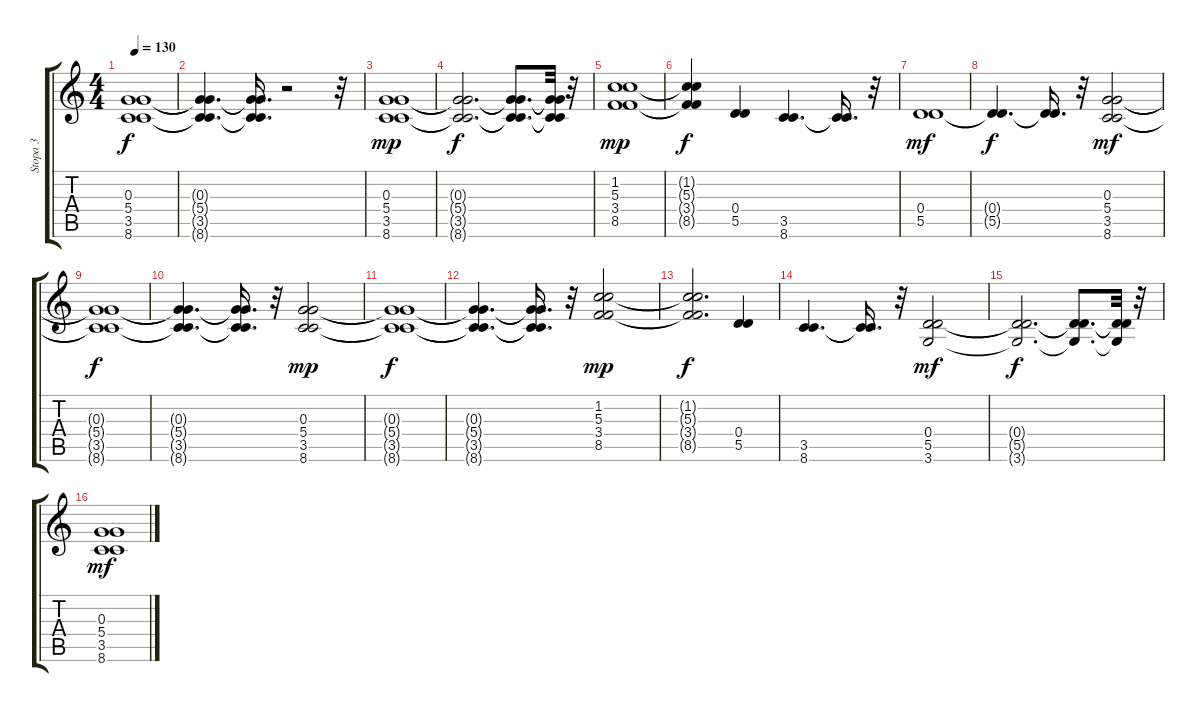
\track ("Stopa 3" "Stopa 3") {instrument electricguitarclean}
\staff {score tabs}
\tuning (E4 B3 G3 D3 A2 E2) {hide}
\ts (4 4)
\tempo 130
\clef g2
\ks c
(0.3{t} 5.4{t} 3.5{t} 8.6{t}).1{dy f} |
(0.3{t} 5.4{t} 3.5{t} 8.6{t}).4{d} (0.3{t} 5.4{t} 3.5{t} 8.6{t}).16{d} r.2 r.32 |
(0.3 5.4 3.5 8.6).1{dy mp} |
(0.3{t} 5.4{t} 3.5{t} 8.6{t}).2{d dy f} (0.3{t} 5.4{t} 3.5{t} 8.6{t}).8{d} (0.3{t} 5.4{t} 3.5{t} 8.6{t}).32 r.32 |
(1.2 5.3 3.4 8.5).1{dy mp} |
(1.2{t} 5.3{t} 3.4{t} 8.5{t}).4{dy f} (0.4 5.5).4 (3.5 8.6).4{d} (3.5{t} 8.6{t}).16{d} r.32 |
(0.4 5.5).1{dy mf} |
(0.4{t} 5.5{t}).4{d dy f} (0.4{t} 5.5{t}).16{d} r.32 (0.3 5.4 3.5 8.6).2{dy mf} |
(0.3{t} 5.4{t} 3.5{t} 8.6{t}).1{dy f} |
(0.3{t} 5.4{t} 3.5{t} 8.6{t}).4{d} (0.3{t} 5.4{t} 3.5{t} 8.6{t}).16{d} r.32 (0.3 5.4 3.5 8.6).2{dy mp} |
(0.3{t} 5.4{t} 3.5{t} 8.6{t}).1{dy f} |
(0.3{t} 5.4{t} 3.5{t} 8.6{t}).4{d} (0.3{t} 5.4{t} 3.5{t} 8.6{t}).16{d} r.32 (1.2 5.3 3.4 8.5).2{dy mp} |
(1.2{t} 5.3{t} 3.4{t} 8.5{t}).2{d dy f} (0.4 5.5).4 |
(3.5 8.6).4{d} (3.5{t} 8.6{t}).16{d} r.32 (0.4 5.5 3.6).2{dy mf} |
(0.4{t} 5.5{t} 3.6{t}).2{d dy f} (0.4{t} 5.5{t} 3.6{t}).8{d} (0.4{t} 5.5{t} 3.6{t}).32 r.32 |
(0.3 5.4 3.5 8.6).1{dy mf}
